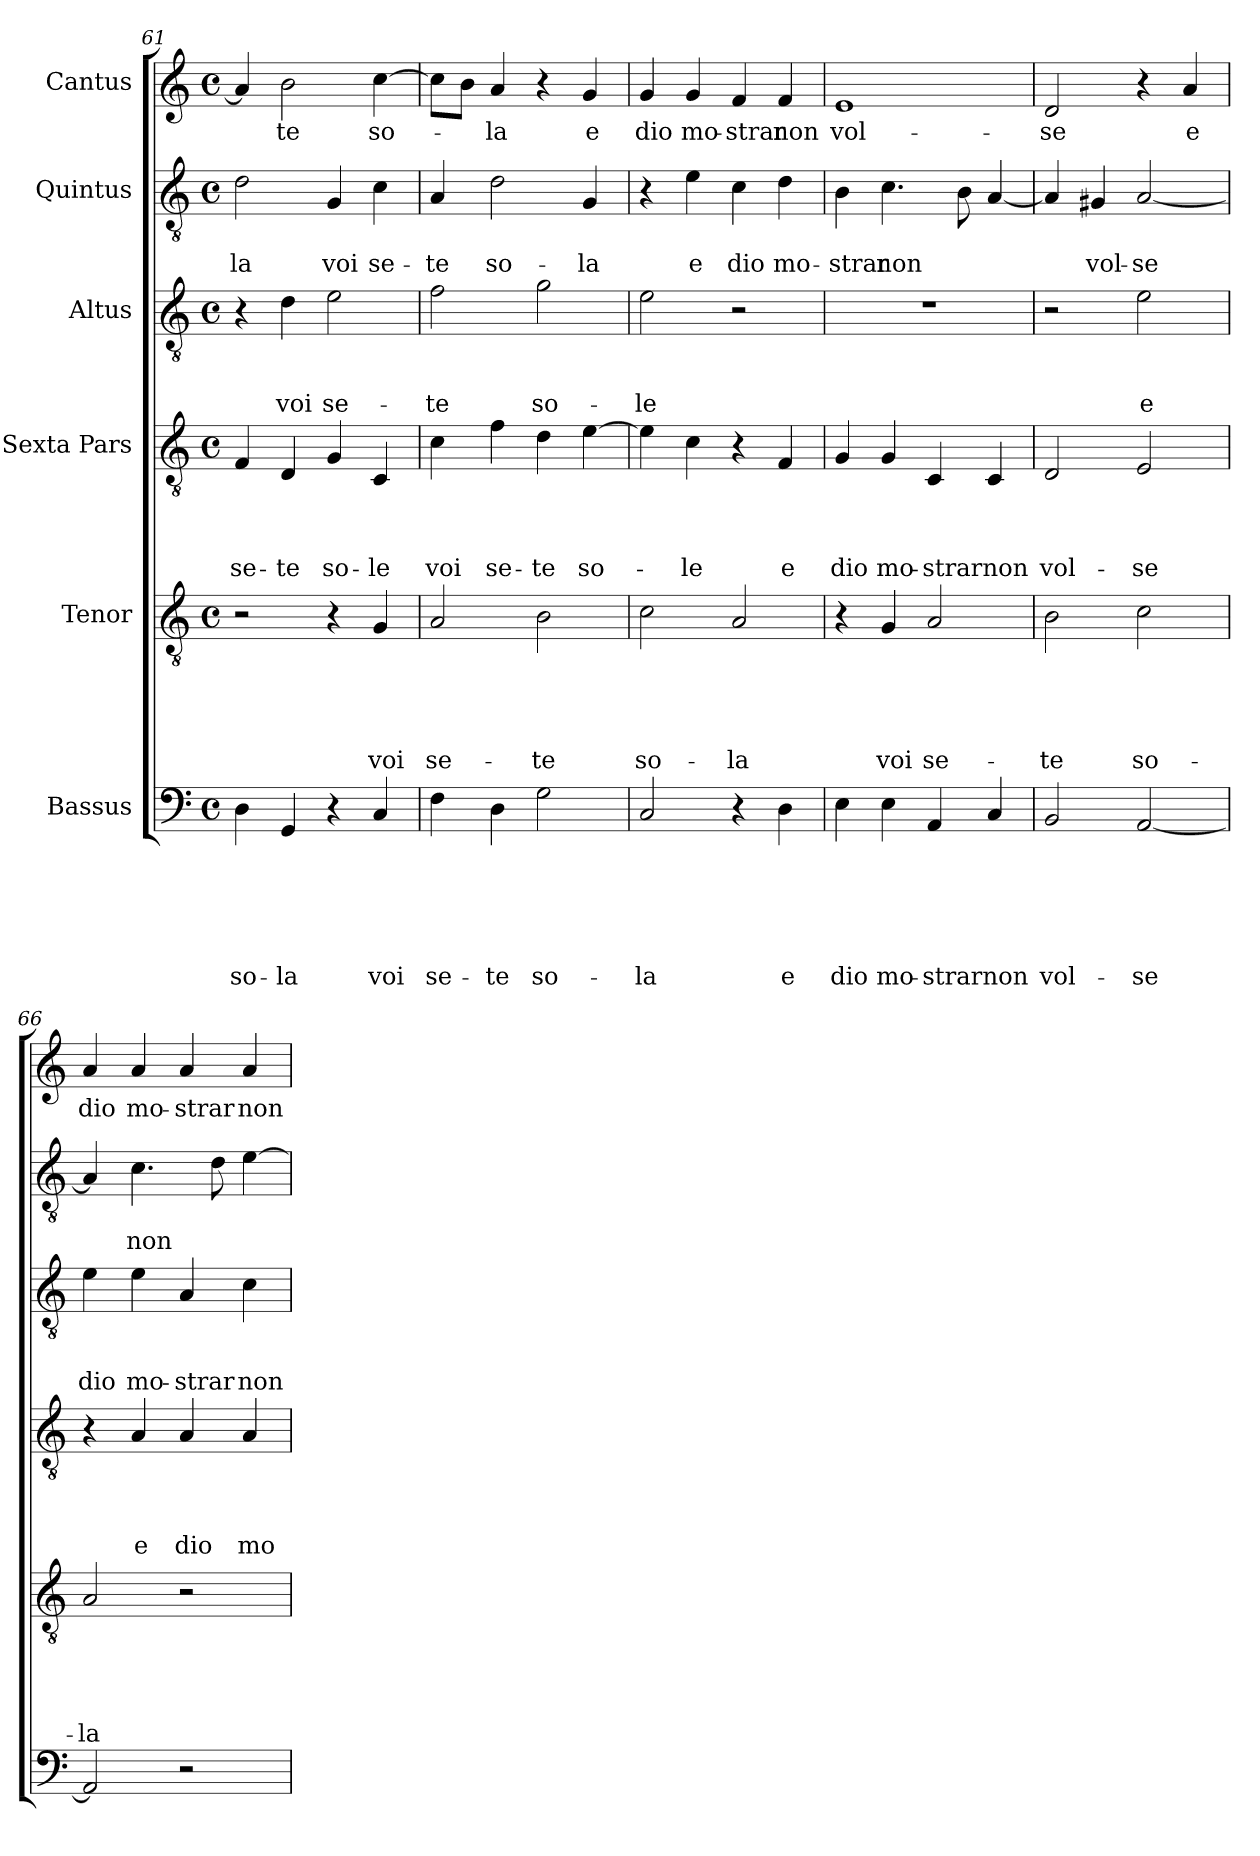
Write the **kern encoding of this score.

**kern	**text	**text	**text	**text	**text	**text	**kern	**text	**text	**text	**text	**text	**kern	**text	**text	**text	**text	**kern	**text	**text	**text	**kern	**text	**text	**kern	**text
*part6	*part6	*part6	*part6	*part6	*part6	*part6	*part5	*part5	*part5	*part5	*part5	*part5	*part4	*part4	*part4	*part4	*part4	*part3	*part3	*part3	*part3	*part2	*part2	*part2	*part1	*part1
*staff6	*staff6	*staff6	*staff6	*staff6	*staff6	*staff6	*staff5	*staff5	*staff5	*staff5	*staff5	*staff5	*staff4	*staff4	*staff4	*staff4	*staff4	*staff3	*staff3	*staff3	*staff3	*staff2	*staff2	*staff2	*staff1	*staff1
*I"Bassus	*	*	*	*	*	*	*I"Tenor	*	*	*	*	*	*I"Sexta Pars	*	*	*	*	*I"Altus	*	*	*	*I"Quintus	*	*	*I"Cantus	*
!!LO:PB:g=z
*clefF4	*	*	*	*	*	*	*clefGv2	*	*	*	*	*	*clefGv2	*	*	*	*	*clefGv2	*	*	*	*clefGv2	*	*	*clefG2	*
*k[]	*	*	*	*	*	*	*k[]	*	*	*	*	*	*k[]	*	*	*	*	*k[]	*	*	*	*k[]	*	*	*k[]	*
*C:	*	*	*	*	*	*	*C:	*	*	*	*	*	*C:	*	*	*	*	*C:	*	*	*	*C:	*	*	*C:	*
*M4/4	*	*	*	*	*	*	*M4/4	*	*	*	*	*	*M4/4	*	*	*	*	*M4/4	*	*	*	*M4/4	*	*	*M4/4	*
*met(c)	*	*	*	*	*	*	*met(c)	*	*	*	*	*	*met(c)	*	*	*	*	*met(c)	*	*	*	*met(c)	*	*	*met(c)	*
=61	=61	=61	=61	=61	=61	=61	=61	=61	=61	=61	=61	=61	=61	=61	=61	=61	=61	=61	=61	=61	=61	=61	=61	=61	=61	=61
4D\	.	.	.	.	.	so-	2r	.	.	.	.	.	4F/	.	.	.	se-	4r	.	.	.	2d\	.	-la	4a/]	.
4GG/	.	.	.	.	.	-la	.	.	.	.	.	.	4D/	.	.	.	-te	4d\	.	.	voi	.	.	.	2b\	-te
4r	.	.	.	.	.	.	4r	.	.	.	.	.	4G/	.	.	.	so-	2e\	.	.	se-	4G/	.	voi	.	.
4C/	.	.	.	.	.	voi	4G/	.	.	.	.	voi	4C/	.	.	.	-le	.	.	.	.	4c\	.	se-	[4cc\	so-
=62	=62	=62	=62	=62	=62	=62	=62	=62	=62	=62	=62	=62	=62	=62	=62	=62	=62	=62	=62	=62	=62	=62	=62	=62	=62	=62
4F\	.	.	.	.	.	se-	2A/	.	.	.	.	se-	4c\	.	.	.	voi	2f\	.	.	-te	4A/	.	-te	8cc\L]	.
.	.	.	.	.	.	.	.	.	.	.	.	.	.	.	.	.	.	.	.	.	.	.	.	.	8b\J	.
4D\	.	.	.	.	.	-te	.	.	.	.	.	.	4f\	.	.	.	se-	.	.	.	.	2d\	.	so-	4a/	-la
2G\	.	.	.	.	.	so-	2B\	.	.	.	.	-te	4d\	.	.	.	-te	2g\	.	.	so-	.	.	.	4r	.
.	.	.	.	.	.	.	.	.	.	.	.	.	[4e\	.	.	.	so-	.	.	.	.	4G/	.	-la	4g/	e
=63	=63	=63	=63	=63	=63	=63	=63	=63	=63	=63	=63	=63	=63	=63	=63	=63	=63	=63	=63	=63	=63	=63	=63	=63	=63	=63
2C/	.	.	.	.	.	-la	2c\	.	.	.	.	so-	4e\]	.	.	.	.	2e\	.	.	-le	4r	.	.	4g/	dio
.	.	.	.	.	.	.	.	.	.	.	.	.	4c\	.	.	.	-le	.	.	.	.	4e\	.	e	4g/	mo-
4r	.	.	.	.	.	.	2A/	.	.	.	.	-la	4r	.	.	.	.	2r	.	.	.	4c\	.	dio	4f/	-strar
4D\	.	.	.	.	.	e	.	.	.	.	.	.	4F/	.	.	.	e	.	.	.	.	4d\	.	mo-	4f/	non
=64	=64	=64	=64	=64	=64	=64	=64	=64	=64	=64	=64	=64	=64	=64	=64	=64	=64	=64	=64	=64	=64	=64	=64	=64	=64	=64
4E\	.	.	.	.	.	dio	4r	.	.	.	.	.	4G/	.	.	.	dio	1r	.	.	.	4B\	.	-strar	1e	vol-
4E\	.	.	.	.	.	mo-	4G/	.	.	.	.	voi	4G/	.	.	.	mo-	.	.	.	.	4.c\	.	non	.	.
4AA/	.	.	.	.	.	-strar	2A/	.	.	.	.	se-	4C/	.	.	.	-strar	.	.	.	.	.	.	.	.	.
.	.	.	.	.	.	.	.	.	.	.	.	.	.	.	.	.	.	.	.	.	.	8B\	.	.	.	.
4C/	.	.	.	.	.	non	.	.	.	.	.	.	4C/	.	.	.	non	.	.	.	.	[4A/	.	.	.	.
=65	=65	=65	=65	=65	=65	=65	=65	=65	=65	=65	=65	=65	=65	=65	=65	=65	=65	=65	=65	=65	=65	=65	=65	=65	=65	=65
2BB/	.	.	.	.	.	vol-	2B\	.	.	.	.	-te	2D/	.	.	.	vol-	2r	.	.	.	4A/]	.	.	2d/	-se
.	.	.	.	.	.	.	.	.	.	.	.	.	.	.	.	.	.	.	.	.	.	4G#X/	.	vol-	.	.
[2AA/	.	.	.	.	.	-se	2c\	.	.	.	.	so-	2E/	.	.	.	-se	2e\	.	.	e	[2A/	.	-se	4r	.
.	.	.	.	.	.	.	.	.	.	.	.	.	.	.	.	.	.	.	.	.	.	.	.	.	4a/	e
!!LO:LB:g=z
=66	=66	=66	=66	=66	=66	=66	=66	=66	=66	=66	=66	=66	=66	=66	=66	=66	=66	=66	=66	=66	=66	=66	=66	=66	=66	=66
2AA/]	.	.	.	.	.	.	2A/	.	.	.	.	-la	4r	.	.	.	.	4e\	.	.	dio	4A/]	.	.	4a/	dio
.	.	.	.	.	.	.	.	.	.	.	.	.	4A/	.	.	.	e	4e\	.	.	mo-	4.c\	.	non	4a/	mo-
2r	.	.	.	.	.	.	2r	.	.	.	.	.	4A/	.	.	.	dio	4A/	.	.	-strar	.	.	.	4a/	-strar
.	.	.	.	.	.	.	.	.	.	.	.	.	.	.	.	.	.	.	.	.	.	8d\	.	.	.	.
.	.	.	.	.	.	.	.	.	.	.	.	.	4A/	.	.	.	mo-	4c\	.	.	non	[4e\	.	.	4a/	non
=	=	=	=	=	=	=	=	=	=	=	=	=	=	=	=	=	=	=	=	=	=	=	=	=	=	=
*-	*-	*-	*-	*-	*-	*-	*-	*-	*-	*-	*-	*-	*-	*-	*-	*-	*-	*-	*-	*-	*-	*-	*-	*-	*-	*-
